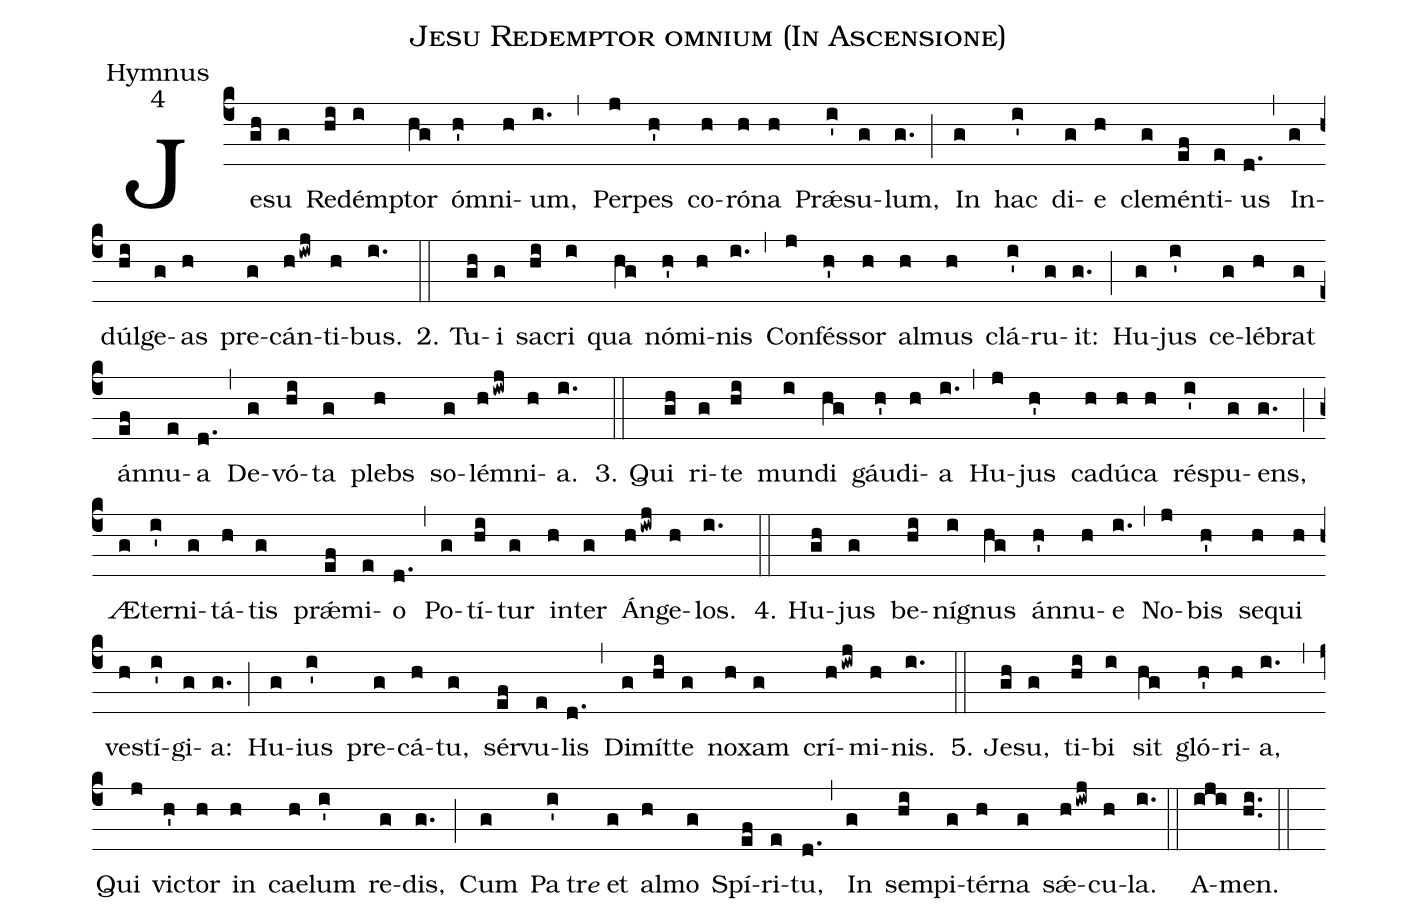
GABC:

name:Jesu Redemptor omnium (In Ascensione);
office-part:Hymnus;
mode:4;
%%
(c4)Je(gh)su(g) Re(hi)dém(i)ptor(hg) óm(h')ni(h)um,(i.) (,)
Per(j)pes(h') co(h)ró(h)na(h) Prǽ(i')su(g)lum,(g.) (;)
In(g) hac(i') di(g)e(h) cle(g)mén(ef)ti(e)us(d.) (,)
In(g)dúl(hi)ge(g)as(h) pre(g)cán(hiwj)ti(h)bus.(i.) (::)

2. Tu(gh)i(g) sa(hi)cri(i) qua(hg) nó(h')mi(h)nis(i.) (,)
Con(j)fés(h')sor(h) al(h)mus(h) clá(i')ru(g)it:(g.) (;)
Hu(g)jus(i') ce(g)lé(h)brat(g) án(ef)nu(e)a(d.) (,)
De(g)vó(hi)ta(g) plebs(h) so(g)lém(hiwj)ni(h)a.(i.) (::)

3. Qui(gh) ri(g)te(hi) mun(i)di(hg) gáu(h')di(h)a(i.) (,)
Hu(j)jus(h') ca(h)dú(h)ca(h) ré(i')spu(g)ens,(g.) (;)
Æ(g)ter(i')ni(g)tá(h)tis(g) prǽ(ef)mi(e)o(d.) (,)
Po(g)tí(hi)tur(g) in(h)ter(g) Án(hiwj)ge(h)los.(i.) (::)

4. Hu(gh)jus(g) be(hi)ní(i)gnus(hg) án(h')nu(h)e(i.) (,)
No(j)bis(h') se(h)qui(h) ve(h)stí(i')gi(g)a:(g.) (;)
Hu(g)ius(i') pre(g)cá(h)tu,(g) sér(ef)vu(e)lis(d.) (,)
Di(g)mít(hi)te(g) no(h)xam(g) crí(hiwj)mi(h)nis.(i.) (::)

5. Je(gh)su,(g) ti(hi)bi(i) sit(hg) gló(h')ri(h)a,(i.) (,)
Qui(j) vic(h')tor(h) in(h) cae(h)lum(i') re(g)dis,(g.) (;)
Cum(g) Pa(i')tr<e>e</e>() et(g) al(h)mo(g) Spí(ef)ri(e)tu,(d.) (,)
In(g) semp(hi)i(g)tér(h)na(g) sǽ(hiwj)cu(h)la.(i.) (::)
A(iji)men.(hi..) (::)
